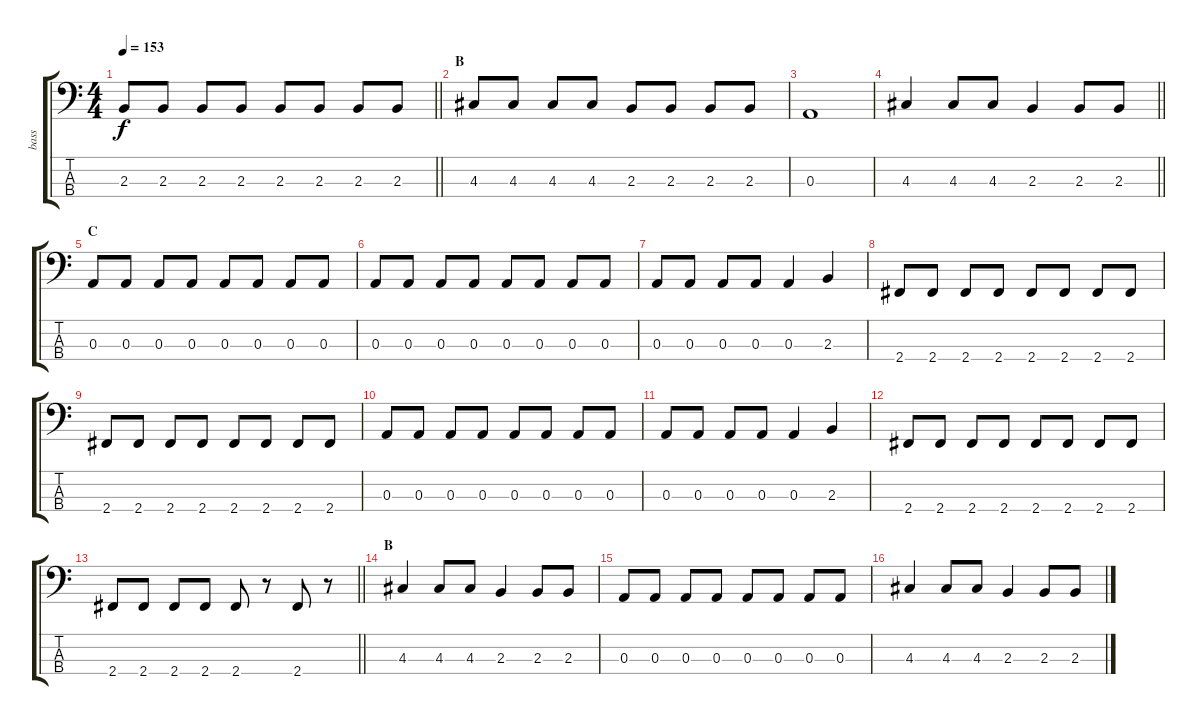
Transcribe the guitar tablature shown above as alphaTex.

\track ("bass" "bass") {instrument electricbassfinger}
\staff {score tabs}
\tuning (G2 D2 A1 E1) {hide}
\ts (4 4)
\tempo 153
\clef f4
\barLineRight lightlight
\ks c
2.3.8{dy f} 2.3.8 2.3.8 2.3.8 2.3.8 2.3.8 2.3.8 2.3.8 |
\section ("" "B")
4.3.8 4.3.8 4.3.8 4.3.8 2.3.8 2.3.8 2.3.8 2.3.8 |
0.3.1 |
\barLineRight lightlight
4.3.4 4.3.8 4.3.8 2.3.4 2.3.8 2.3.8 |
\section ("" "C")
0.3.8 0.3.8 0.3.8 0.3.8 0.3.8 0.3.8 0.3.8 0.3.8 |
0.3.8 0.3.8 0.3.8 0.3.8 0.3.8 0.3.8 0.3.8 0.3.8 |
0.3.8 0.3.8 0.3.8 0.3.8 0.3.4 2.3.4 |
2.4.8 2.4.8 2.4.8 2.4.8 2.4.8 2.4.8 2.4.8 2.4.8 |
2.4.8 2.4.8 2.4.8 2.4.8 2.4.8 2.4.8 2.4.8 2.4.8 |
0.3.8 0.3.8 0.3.8 0.3.8 0.3.8 0.3.8 0.3.8 0.3.8 |
0.3.8 0.3.8 0.3.8 0.3.8 0.3.4 2.3.4 |
2.4.8 2.4.8 2.4.8 2.4.8 2.4.8 2.4.8 2.4.8 2.4.8 |
\barLineRight lightlight
2.4.8 2.4.8 2.4.8 2.4.8 2.4.8 r.8 2.4.8 r.8 |
\section ("" "B")
4.3.4 4.3.8 4.3.8 2.3.4 2.3.8 2.3.8 |
0.3.8 0.3.8 0.3.8 0.3.8 0.3.8 0.3.8 0.3.8 0.3.8 |
4.3.4 4.3.8 4.3.8 2.3.4 2.3.8 2.3.8
